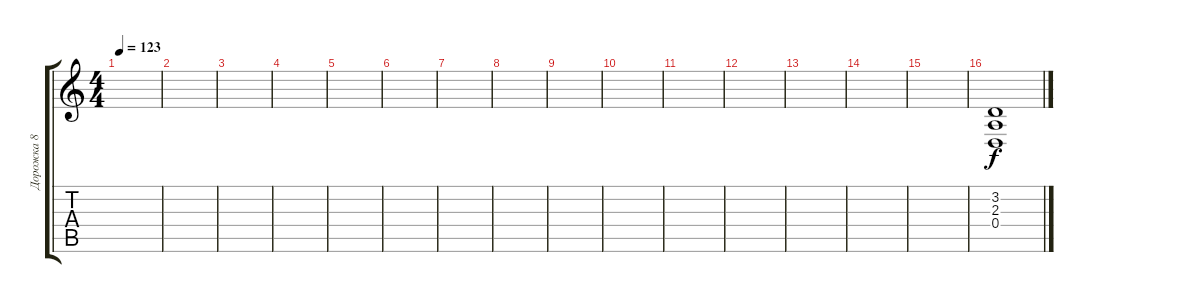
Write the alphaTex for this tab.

\track ("Дорожка 8" "Дорожка 8") {instrument stringensemble1}
\staff {score tabs}
\tuning (E4 B3 G3 D3 A2 E2) {hide}
\ts (4 4)
\tempo 123
\clef g2
\ks c
|
|
|
|
|
|
|
|
|
|
|
|
|
|
|
(3.2 2.3 0.4).1
